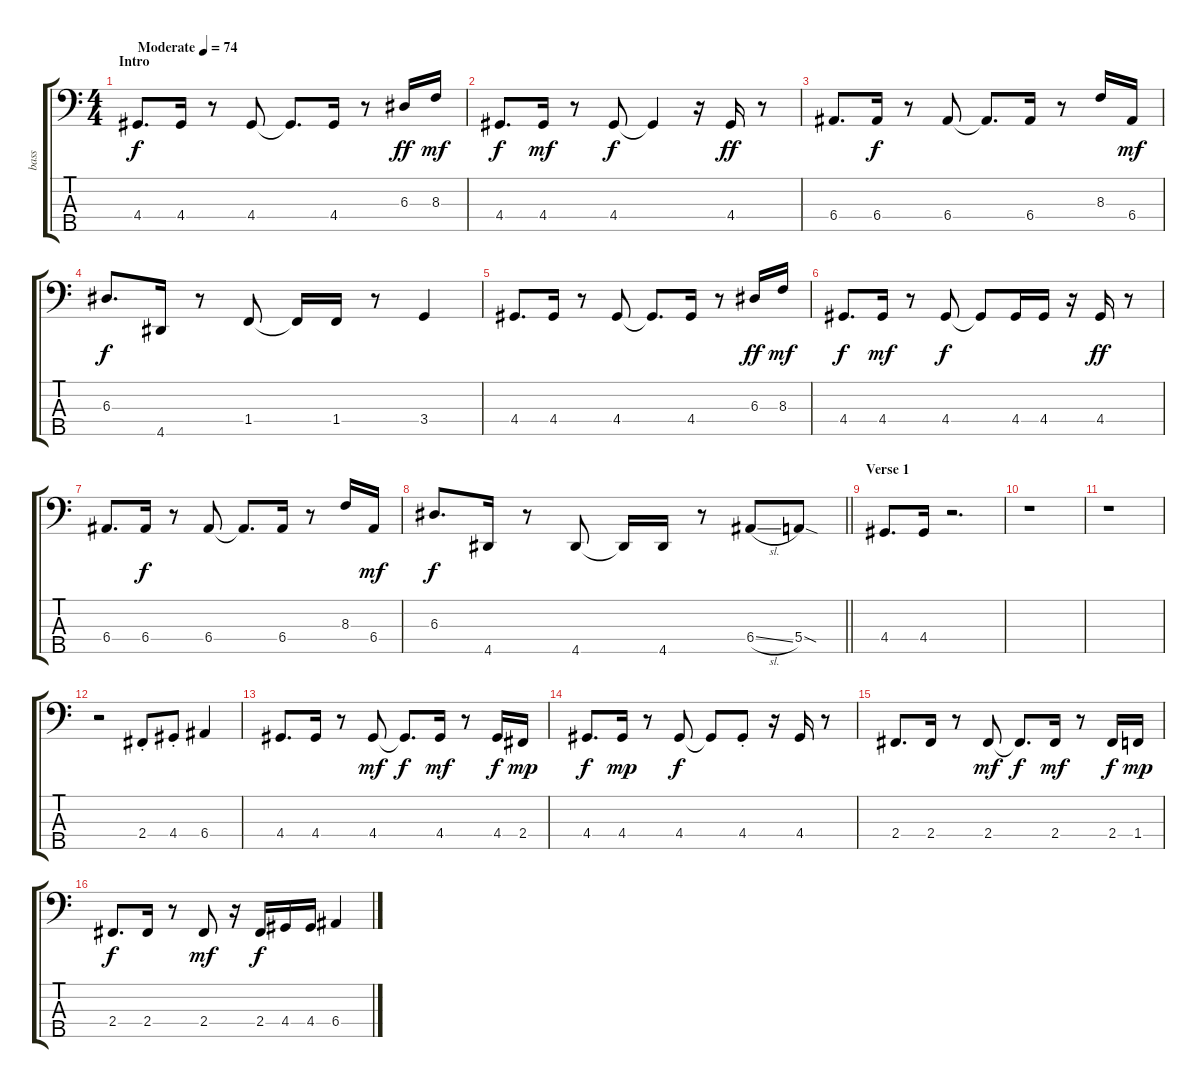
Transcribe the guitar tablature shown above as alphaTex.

\track ("bass" "bass") {instrument electricbassfinger}
\staff {score tabs}
\tuning (G2 D2 A1 E1 B0) {hide}
\ts (4 4)
\section ("" "Intro")
\tempo (74 "Moderate")
\clef f4
\ks c
4.4.8{d dy f instrument electricbassfinger} 4.4.16 r.8 4.4.8 4.4{t}.8{d} 4.4.16 r.8 6.3.16{dy ff beam Up} 8.3.16{dy mf beam Up} |
4.4.8{d dy f} 4.4.16{dy mf} r.8 4.4.8{dy f} 4.4{t}.4 r.16 4.4.16{dy ff} r.8 |
6.4.8{d} 6.4.16{dy f} r.8 6.4.8 6.4{t}.8{d} 6.4.16 r.8 8.3.16 6.4.16{dy mf} |
6.3.8{d dy f} 4.5.16 r.8 1.4.8 1.4{t}.16 1.4.16 r.8 3.4.4 |
4.4.8{d} 4.4.16 r.8 4.4.8 4.4{t}.8{d} 4.4.16 r.8 6.3.16{dy ff beam Up} 8.3.16{dy mf beam Up} |
4.4.8{d dy f} 4.4.16{dy mf} r.8 4.4.8{dy f} 4.4{t}.8 4.4.16 4.4.16 r.16 4.4.16{dy ff} r.8 |
6.4.8{d} 6.4.16{dy f} r.8 6.4.8 6.4{t}.8{d} 6.4.16 r.8 8.3.16 6.4.16{dy mf} |
\barLineRight lightlight
6.3.8{d dy f} 4.5.16 r.8 4.5.8 4.5{t}.16 4.5.16 r.8 6.4{sl}.8 5.4{sod}.8 |
\section ("" "Verse 1")
4.4.8{d} 4.4.16 r.2{d} |
r.1 |
r.1 |
r.2 2.4{st}.8 4.4{st}.8 6.4.4 |
4.4.8{d} 4.4.16 r.8 4.4.8{dy mf} 4.4{t}.8{d dy f} 4.4.16{dy mf} r.8 4.4.16{dy f} 2.4.16{dy mp} |
4.4.8{d dy f} 4.4.16{dy mp} r.8 4.4.8{dy f} 4.4{t}.8 4.4{st}.8 r.16 4.4.16 r.8 |
2.4.8{d} 2.4.16 r.8 2.4.8{dy mf} 2.4{t}.8{d dy f} 2.4.16{dy mf} r.8 2.4.16{dy f} 1.4.16{dy mp} |
2.4.8{d dy f} 2.4.16 r.8 2.4.8{dy mf} r.16 2.4.16{dy f} 4.4.16 4.4.16 6.4.4
